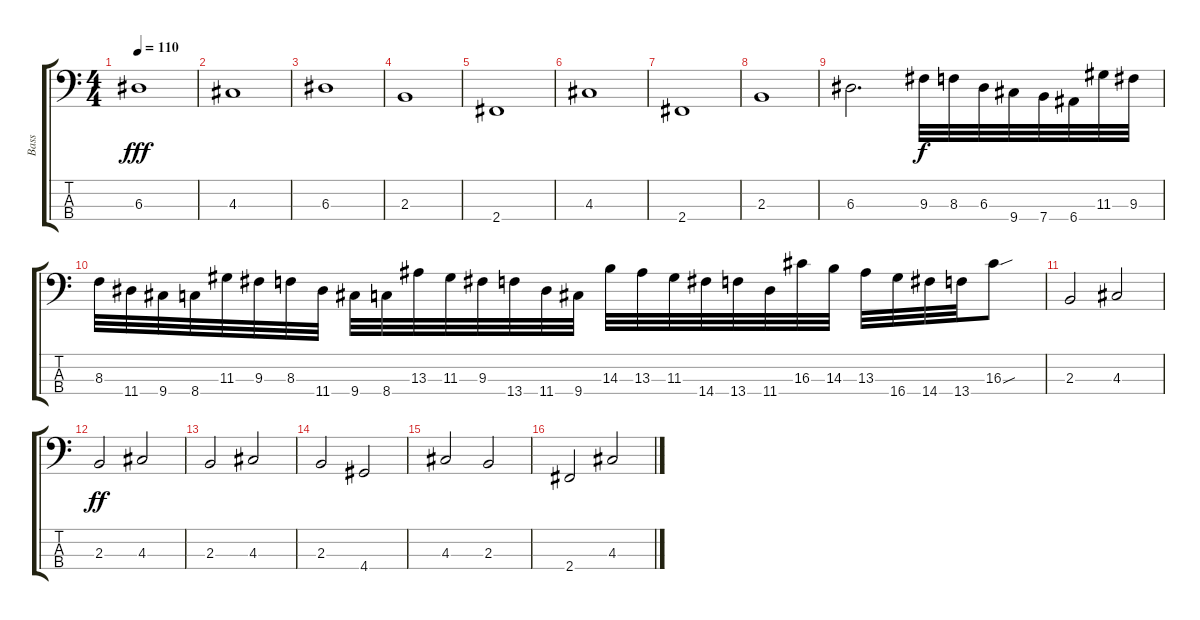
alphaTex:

\track ("Bass" "Bass") {instrument electricbassfinger}
\staff {score tabs}
\tuning (G2 D2 A1 E1) {hide}
\ts (4 4)
\tempo 110
\clef f4
\ks c
6.3.1{dy fff} |
4.3.1 |
6.3.1 |
2.3.1 |
2.4.1 |
4.3.1 |
2.4.1 |
2.3.1 |
6.3.2{d} 9.3.32{dy f} 8.3.32 6.3.32 9.4.32 7.4.32 6.4.32 11.3.32 9.3.32 |
8.3.32 11.4.32 9.4.32 8.4.32 11.3.32 9.3.32 8.3.32 11.4.32 9.4.32 8.4.32 13.3.32 11.3.32 9.3.32 13.4.32 11.4.32 9.4.32 14.3.32 13.3.32 11.3.32 14.4.32 13.4.32 11.4.32 16.3.32 14.3.32 13.3.32 16.4.32 14.4.32 13.4.32 16.3{sou}.8 |
2.3.2 4.3.2 |
2.3.2{dy ff} 4.3.2 |
2.3.2 4.3.2 |
2.3.2 4.4.2 |
4.3.2 2.3.2 |
2.4.2 4.3.2
